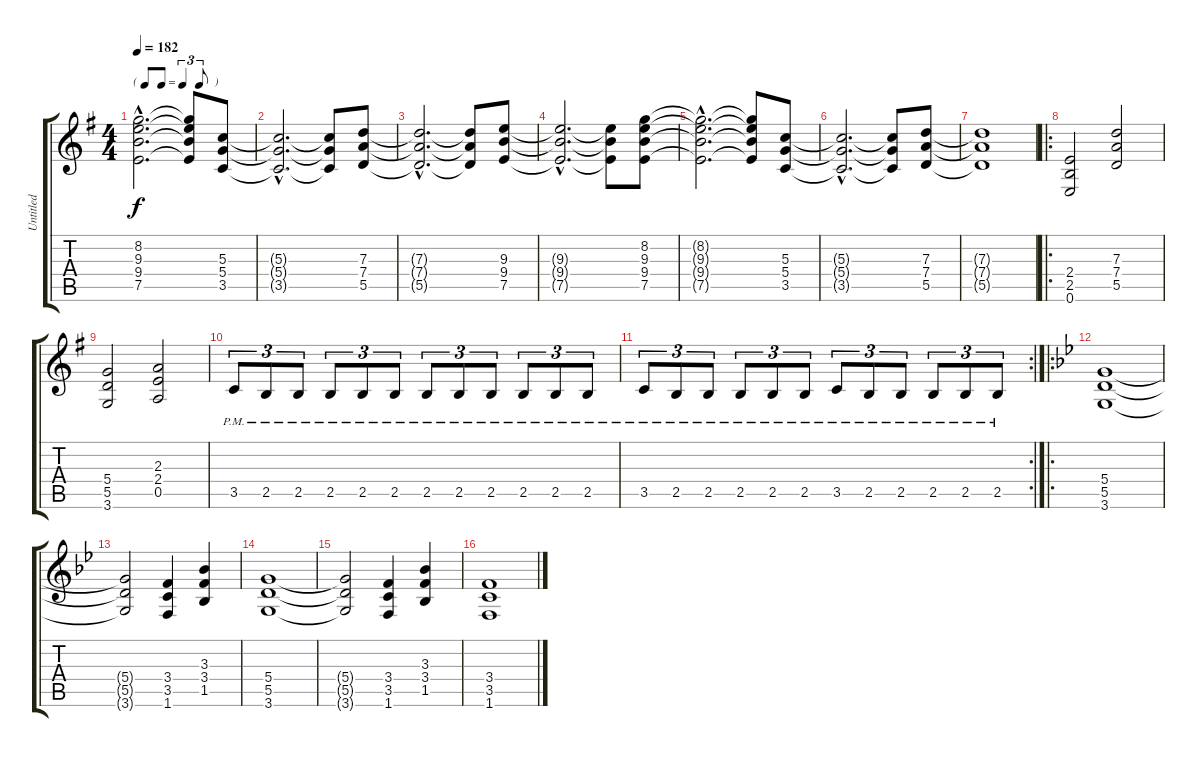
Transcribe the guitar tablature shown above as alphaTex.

\track ("Untitled" "Untitled") {instrument distortionguitar}
\staff {score tabs}
\tuning (E4 B3 G3 D3 A2 E2) {hide}
\ts (4 4)
\tf triplet8th
\tempo 182
\clef g2
\ks g
(8.2{hac t} 9.3{hac t} 9.4{hac t} 7.5{hac t}).2{d dy f} (8.2{t} 9.3{t} 9.4{t} 7.5{t}).8 (5.3 5.4 3.5).8 |
(5.3{hac t} 5.4{hac t} 3.5{hac t}).2{d} (5.3{t} 5.4{t} 3.5{t}).8 (7.3 7.4 5.5).8 |
(7.3{hac t} 7.4{hac t} 5.5{hac t}).2{d} (7.3{t} 7.4{t} 5.5{t}).8 (9.3 9.4 7.5).8 |
(9.3{hac t} 9.4{hac t} 7.5{hac t}).2{d} (9.3{t} 9.4{t} 7.5{t}).8 (8.2 9.3 9.4 7.5).8 |
(8.2{hac t} 9.3{hac t} 9.4{hac t} 7.5{hac t}).2{d} (8.2{t} 9.3{t} 9.4{t} 7.5{t}).8 (5.3 5.4 3.5).8 |
(5.3{hac t} 5.4{hac t} 3.5{hac t}).2{d} (5.3{t} 5.4{t} 3.5{t}).8 (7.3 7.4 5.5).8 |
(7.3{t} 7.4{t} 5.5{t}).1 |
\ro
(2.4 2.5 0.6).2 (7.3 7.4 5.5).2 |
(5.4 5.5 3.6).2 (2.3 2.4 0.5).2 |
3.5{pm}.8{tu (3 2)} 2.5{pm}.8{tu (3 2)} 2.5{pm}.8{tu (3 2)} 2.5{pm}.8{tu (3 2)} 2.5{pm}.8{tu (3 2)} 2.5{pm}.8{tu (3 2)} 2.5{pm}.8{tu (3 2)} 2.5{pm}.8{tu (3 2)} 2.5{pm}.8{tu (3 2)} 2.5{pm}.8{tu (3 2)} 2.5{pm}.8{tu (3 2)} 2.5{pm}.8{tu (3 2)} |
\rc 2
3.5{pm}.8{tu (3 2)} 2.5{pm}.8{tu (3 2)} 2.5{pm}.8{tu (3 2)} 2.5{pm}.8{tu (3 2)} 2.5{pm}.8{tu (3 2)} 2.5{pm}.8{tu (3 2)} 3.5{pm}.8{tu (3 2)} 2.5{pm}.8{tu (3 2)} 2.5{pm}.8{tu (3 2)} 2.5{pm}.8{tu (3 2)} 2.5{pm}.8{tu (3 2)} 2.5{pm}.8{tu (3 2)} |
\ro
\ks bb
(5.4 5.5 3.6).1 |
(5.4{t} 5.5{t} 3.6{t}).2 (3.4 3.5 1.6).4 (3.3 3.4 1.5).4 |
(5.4 5.5 3.6).1 |
(5.4{t} 5.5{t} 3.6{t}).2 (3.4 3.5 1.6).4 (3.3 3.4 1.5).4 |
(3.4 3.5 1.6).1
